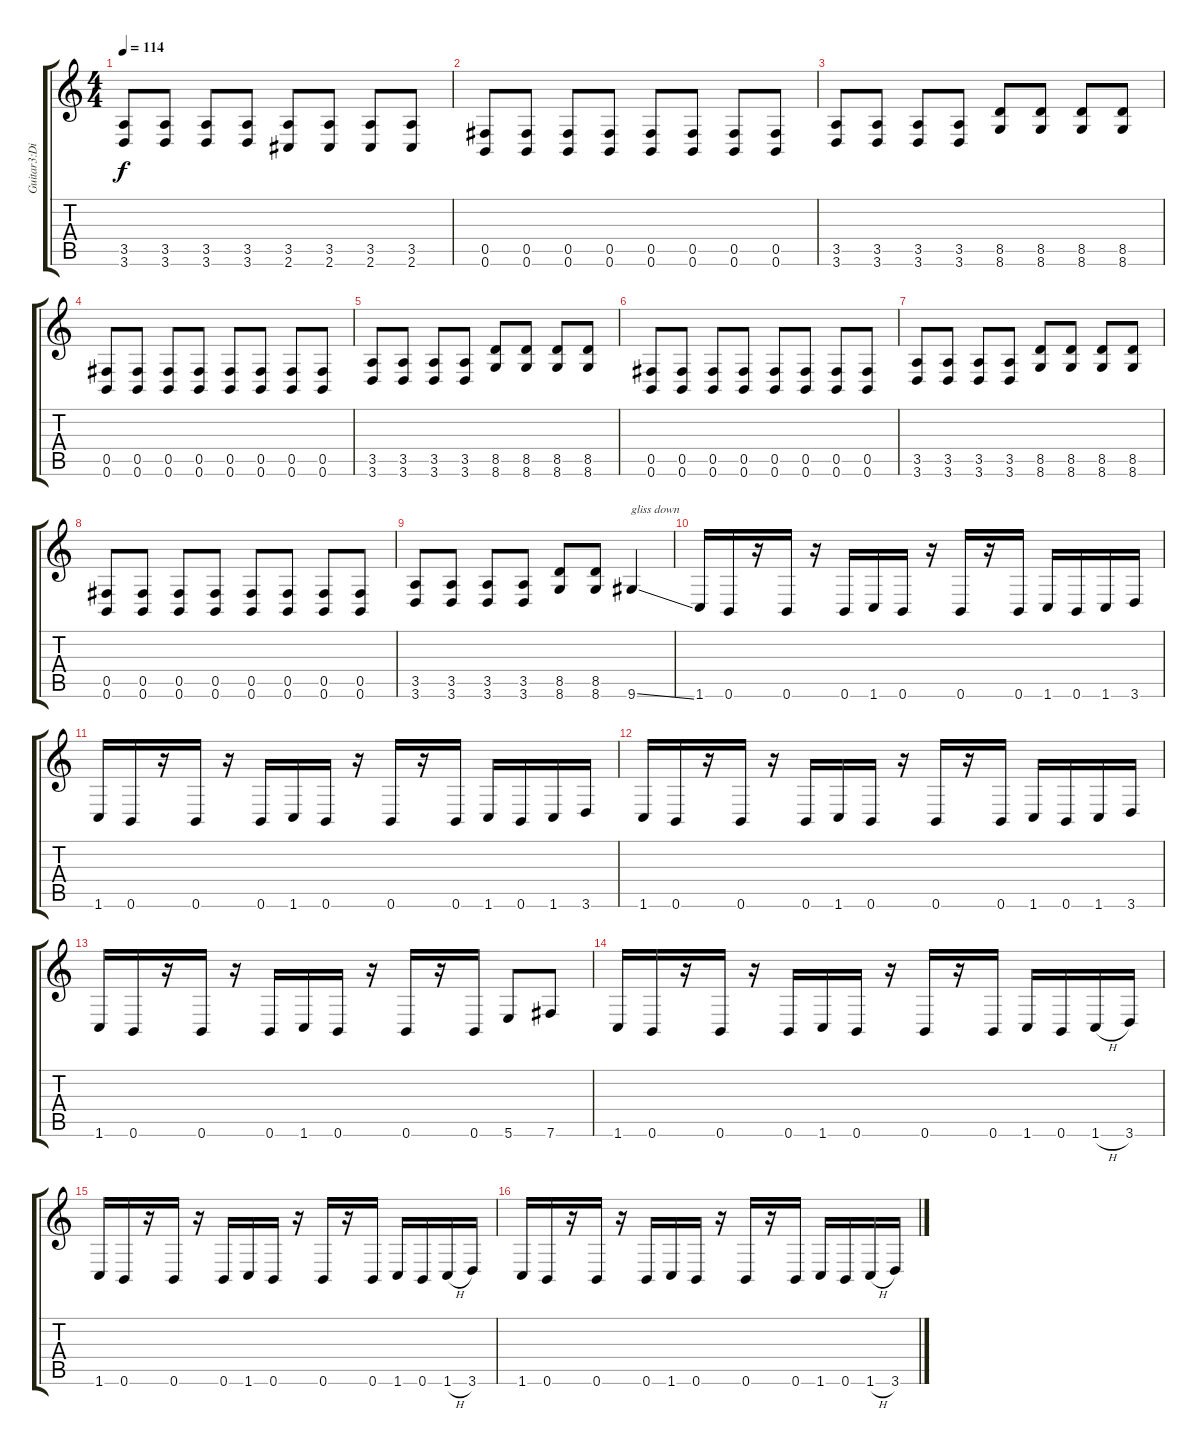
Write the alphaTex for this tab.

\track ("Guitar3:Distortion<1 Half Down, 6th=B>" "Guitar3:Di") {instrument distortionguitar}
\staff {score tabs}
\tuning (Db4 Ab3 E3 B2 Gb2 B1) {hide}
\ts (4 4)
\tempo 114
\clef g2
\ks c
(3.5 3.6).8{dy f} (3.5 3.6).8 (3.5 3.6).8 (3.5 3.6).8 (3.5 2.6).8 (3.5 2.6).8 (3.5 2.6).8 (3.5 2.6).8 |
(0.5 0.6).8 (0.5 0.6).8 (0.5 0.6).8 (0.5 0.6).8 (0.5 0.6).8 (0.5 0.6).8 (0.5 0.6).8 (0.5 0.6).8 |
(3.5 3.6).8 (3.5 3.6).8 (3.5 3.6).8 (3.5 3.6).8 (8.5 8.6).8 (8.5 8.6).8 (8.5 8.6).8 (8.5 8.6).8 |
(0.5 0.6).8 (0.5 0.6).8 (0.5 0.6).8 (0.5 0.6).8 (0.5 0.6).8 (0.5 0.6).8 (0.5 0.6).8 (0.5 0.6).8 |
(3.5 3.6).8 (3.5 3.6).8 (3.5 3.6).8 (3.5 3.6).8 (8.5 8.6).8 (8.5 8.6).8 (8.5 8.6).8 (8.5 8.6).8 |
(0.5 0.6).8 (0.5 0.6).8 (0.5 0.6).8 (0.5 0.6).8 (0.5 0.6).8 (0.5 0.6).8 (0.5 0.6).8 (0.5 0.6).8 |
(3.5 3.6).8 (3.5 3.6).8 (3.5 3.6).8 (3.5 3.6).8 (8.5 8.6).8 (8.5 8.6).8 (8.5 8.6).8 (8.5 8.6).8 |
(0.5 0.6).8 (0.5 0.6).8 (0.5 0.6).8 (0.5 0.6).8 (0.5 0.6).8 (0.5 0.6).8 (0.5 0.6).8 (0.5 0.6).8 |
(3.5 3.6).8 (3.5 3.6).8 (3.5 3.6).8 (3.5 3.6).8 (8.5 8.6).8 (8.5 8.6).8 9.6{ss}.4{txt "gliss down"} |
1.6.16 0.6.16 r.16 0.6.16 r.16 0.6.16 1.6.16 0.6.16 r.16 0.6.16 r.16 0.6.16 1.6.16 0.6.16 1.6.16 3.6.16 |
1.6.16 0.6.16 r.16 0.6.16 r.16 0.6.16 1.6.16 0.6.16 r.16 0.6.16 r.16 0.6.16 1.6.16 0.6.16 1.6.16 3.6.16 |
1.6.16 0.6.16 r.16 0.6.16 r.16 0.6.16 1.6.16 0.6.16 r.16 0.6.16 r.16 0.6.16 1.6.16 0.6.16 1.6.16 3.6.16 |
1.6.16 0.6.16 r.16 0.6.16 r.16 0.6.16 1.6.16 0.6.16 r.16 0.6.16 r.16 0.6.16 5.6.8 7.6.8 |
1.6.16 0.6.16 r.16 0.6.16 r.16 0.6.16 1.6.16 0.6.16 r.16 0.6.16 r.16 0.6.16 1.6.16 0.6.16 1.6{h}.16 3.6.16 |
1.6.16 0.6.16 r.16 0.6.16 r.16 0.6.16 1.6.16 0.6.16 r.16 0.6.16 r.16 0.6.16 1.6.16 0.6.16 1.6{h}.16 3.6.16 |
1.6.16 0.6.16 r.16 0.6.16 r.16 0.6.16 1.6.16 0.6.16 r.16 0.6.16 r.16 0.6.16 1.6.16 0.6.16 1.6{h}.16 3.6.16
